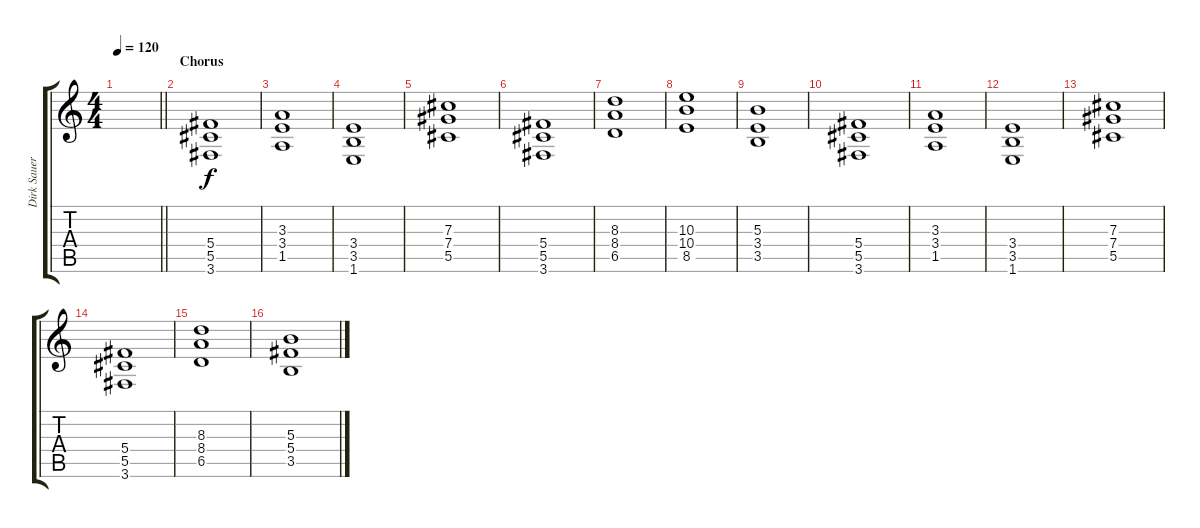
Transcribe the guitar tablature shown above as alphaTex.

\track ("Dirk Sauer (Rhythm Guitar)" "Dirk Sauer") {instrument distortionguitar}
\staff {score tabs}
\tuning (Eb4 Bb3 Gb3 Db3 Ab2 Eb2) {hide}
\ts (4 4)
\tempo 120
\clef g2
\barLineRight lightlight
\ks c
|
\section ("" "Chorus")
(5.4 5.5 3.6).1 |
(3.3 3.4 1.5).1 |
(3.4 3.5 1.6).1 |
(7.3 7.4 5.5).1 |
(5.4 5.5 3.6).1 |
(8.3 8.4 6.5).1 |
(10.3 10.4 8.5).1 |
(5.3 3.4 3.5).1 |
(5.4 5.5 3.6).1 |
(3.3 3.4 1.5).1 |
(3.4 3.5 1.6).1 |
(7.3 7.4 5.5).1 |
(5.4 5.5 3.6).1 |
(8.3 8.4 6.5).1 |
(5.3 5.4 3.5).1
